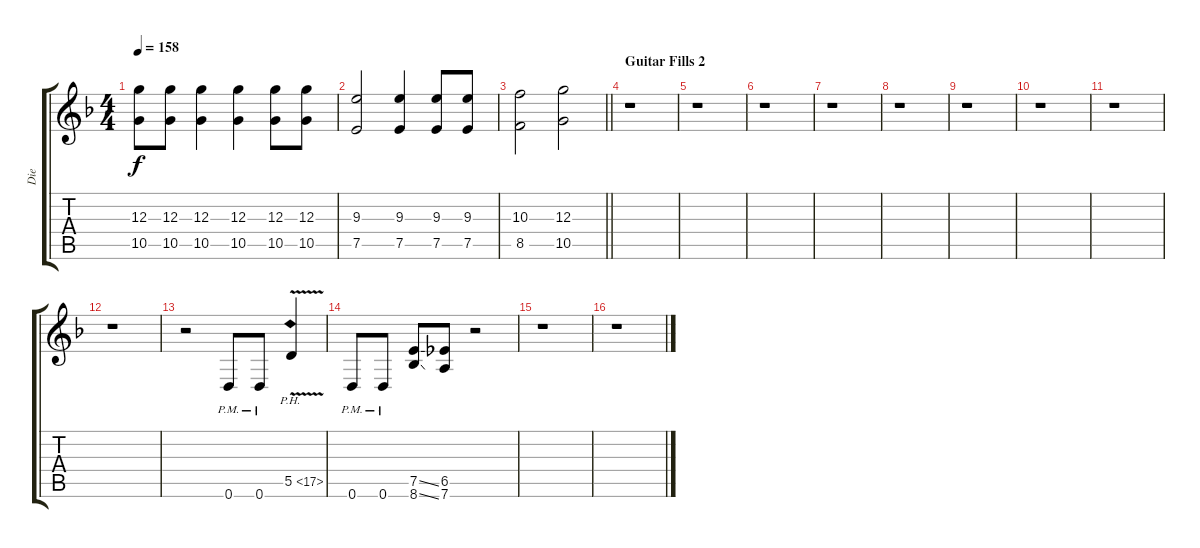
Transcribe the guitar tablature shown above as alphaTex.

\track ("Die" "Die") {instrument overdrivenguitar}
\staff {score tabs}
\tuning (E4 B3 G3 D3 A2 D2) {hide}
\ts (4 4)
\tempo 158
\clef g2
\ks f
(12.3{t} 10.5{t}).8{dy f} (12.3 10.5).8 (12.3 10.5).4 (12.3 10.5).4 (12.3 10.5).8 (12.3 10.5).8 |
(9.3 7.5).2 (9.3 7.5).4 (9.3 7.5).8 (9.3 7.5).8 |
\barLineRight lightlight
(10.3 8.5).2 (12.3 10.5).2 |
\section ("" "Guitar Fills 2")
r.1 |
r.1 |
r.1 |
r.1 |
r.1 |
r.1 |
r.1 |
r.1 |
r.1 |
r.2 0.6{pm}.8 0.6{pm}.8 5.5{ph 12 v}.4 |
0.6{pm}.8 0.6{pm}.8 (7.5{ss} 8.6{ss}).8 (6.5 7.6).8 r.2 |
r.1 |
r.1
